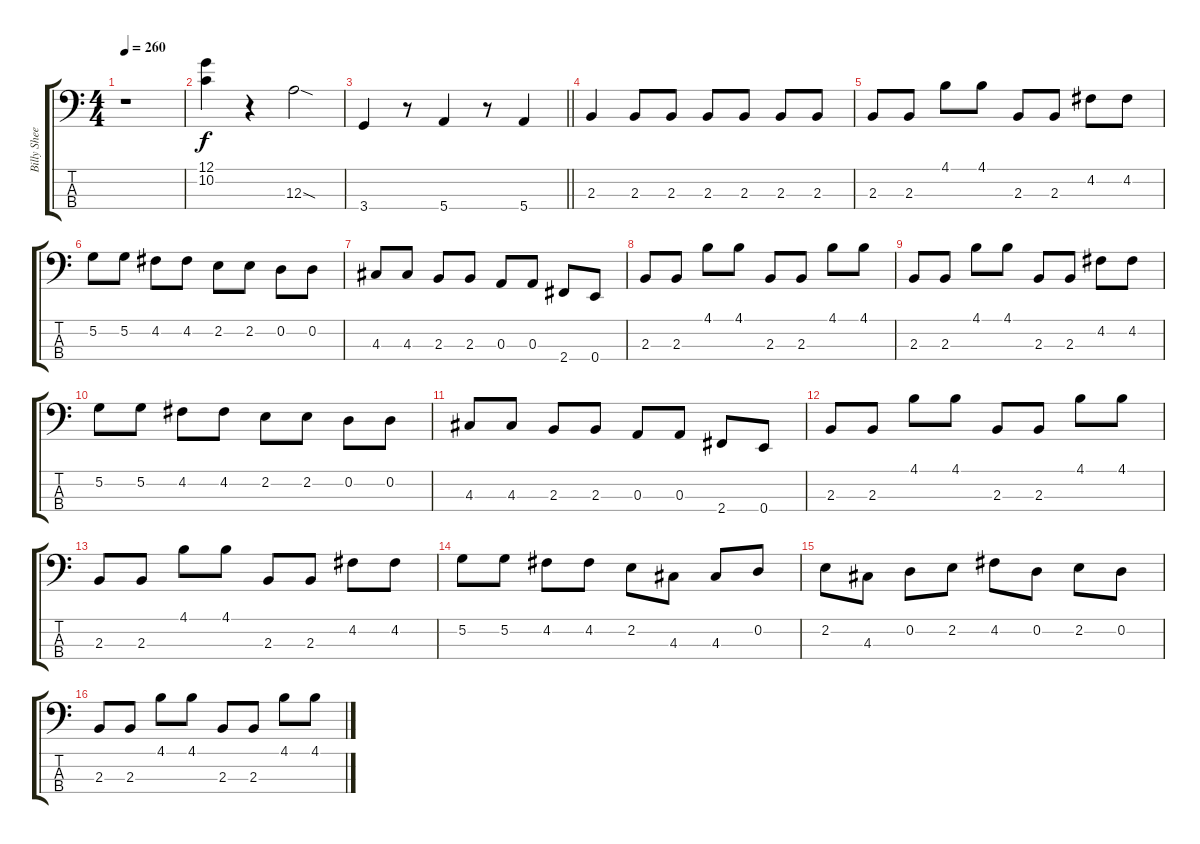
\track ("Billy Sheehan" "Billy Shee") {instrument electricbassfinger}
\staff {score tabs}
\tuning (G2 D2 A1 E1) {hide}
\ts (4 4)
\tempo 260
\clef f4
\ks c
r.1{dy f} |
(12.1 10.2).4 r.4 12.3{sod}.2 |
\barLineRight lightlight
3.4.4 r.8 5.4.4 r.8 5.4.4 |
2.3.4 2.3.8 2.3.8 2.3.8 2.3.8 2.3.8 2.3.8 |
2.3.8 2.3.8 4.1.8 4.1.8 2.3.8 2.3.8 4.2.8 4.2.8 |
5.2.8 5.2.8 4.2.8 4.2.8 2.2.8 2.2.8 0.2.8 0.2.8 |
4.3.8 4.3.8 2.3.8 2.3.8 0.3.8 0.3.8 2.4.8 0.4.8 |
2.3.8 2.3.8 4.1.8 4.1.8 2.3.8 2.3.8 4.1.8 4.1.8 |
2.3.8 2.3.8 4.1.8 4.1.8 2.3.8 2.3.8 4.2.8 4.2.8 |
5.2.8 5.2.8 4.2.8 4.2.8 2.2.8 2.2.8 0.2.8 0.2.8 |
4.3.8 4.3.8 2.3.8 2.3.8 0.3.8 0.3.8 2.4.8 0.4.8 |
2.3.8 2.3.8 4.1.8 4.1.8 2.3.8 2.3.8 4.1.8 4.1.8 |
2.3.8 2.3.8 4.1.8 4.1.8 2.3.8 2.3.8 4.2.8 4.2.8 |
5.2.8 5.2.8 4.2.8 4.2.8 2.2.8 4.3.8 4.3.8 0.2.8 |
2.2.8 4.3.8 0.2.8 2.2.8 4.2.8 0.2.8 2.2.8 0.2.8 |
2.3.8 2.3.8 4.1.8 4.1.8 2.3.8 2.3.8 4.1.8 4.1.8
